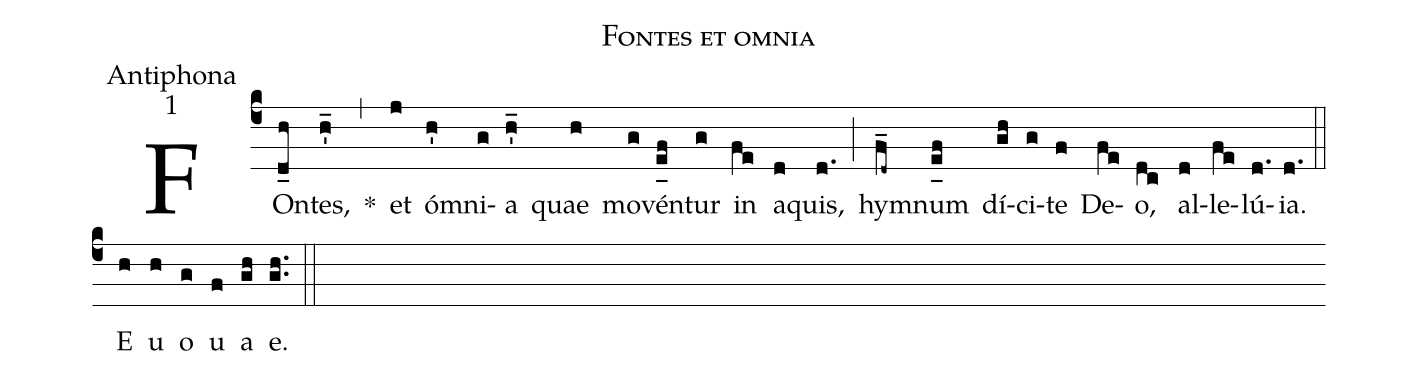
name:Fontes et omnia;
office-part:Antiphona;
mode:1;
%%
(c4) FOn(d_h)tes,(h'_) *(,) et(j) ó(h')mni(g)a(h'_) quae(h) mo(g)vén(e_[uh:l]f)tur(g) in(fe) a(d)quis,(d.) (;) hy(f_d~)mnum(e_[uh:l]f) dí(gh)ci(g)te(f) De(fe)o,(dc) al(d)le(fe)lú(d.){ia}.(d.) (::) <eu>E(h) u(h) o(g) u(f) a(gh) e.</eu>(gh..) (::)
